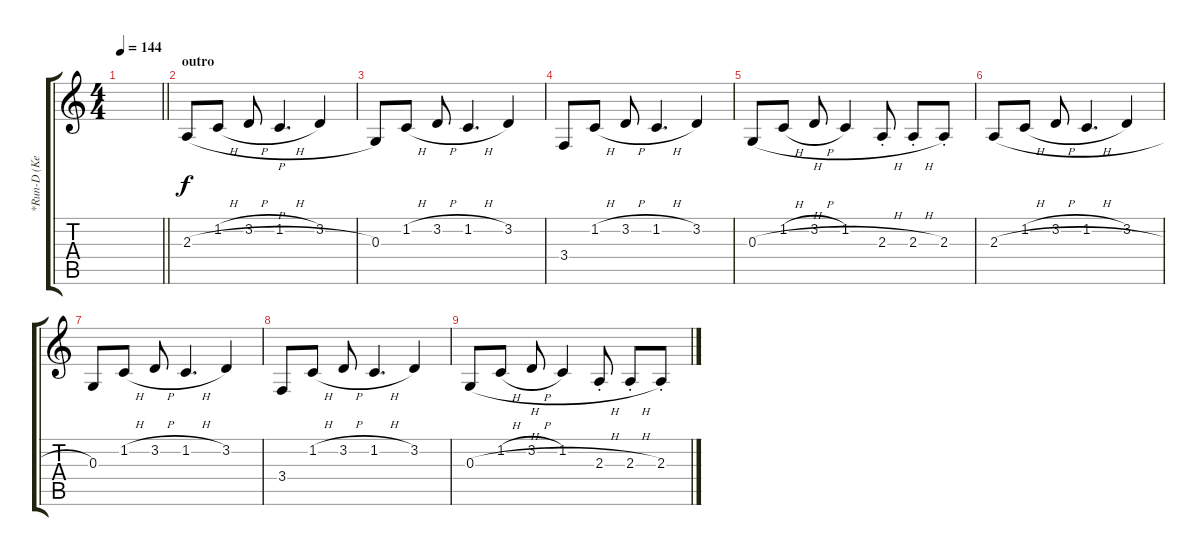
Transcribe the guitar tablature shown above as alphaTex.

\track ("*Run-D (Keyboard 3)" "*Run-D (Ke") {instrument lead2sawtooth}
\staff {score tabs}
\tuning (E4 B3 G3 D3 A2 E2) {hide}
\ts (4 4)
\tempo 144
\clef g2
\barLineRight lightlight
\ks c
|
\section ("" "outro")
2.3{h}.8 1.2{h}.8 3.2{h}.8 1.2{h}.4{d} 3.2.4 |
0.3.8 1.2{h}.8 3.2{h}.8 1.2{h}.4{d} 3.2.4 |
3.4.8 1.2{h}.8 3.2{h}.8 1.2{h}.4{d} 3.2.4 |
0.3{h}.8 1.2{h}.8 3.2{h}.8 1.2.4 2.3{h st}.8{balance 0} 2.3{h st}.8{balance 16} 2.3{st}.8{balance 0} |
2.3{h}.8{balance 8} 1.2{h}.8 3.2{h}.8 1.2{h}.4{d} 3.2.4 |
0.3.8 1.2{h}.8 3.2{h}.8 1.2{h}.4{d} 3.2.4 |
3.4.8 1.2{h}.8 3.2{h}.8 1.2{h}.4{d} 3.2.4 |
0.3{h}.8 1.2{h}.8 3.2{h}.8 1.2.4 2.3{h st}.8{balance 0} 2.3{h st}.8{balance 16} 2.3{st}.8{balance 0}
